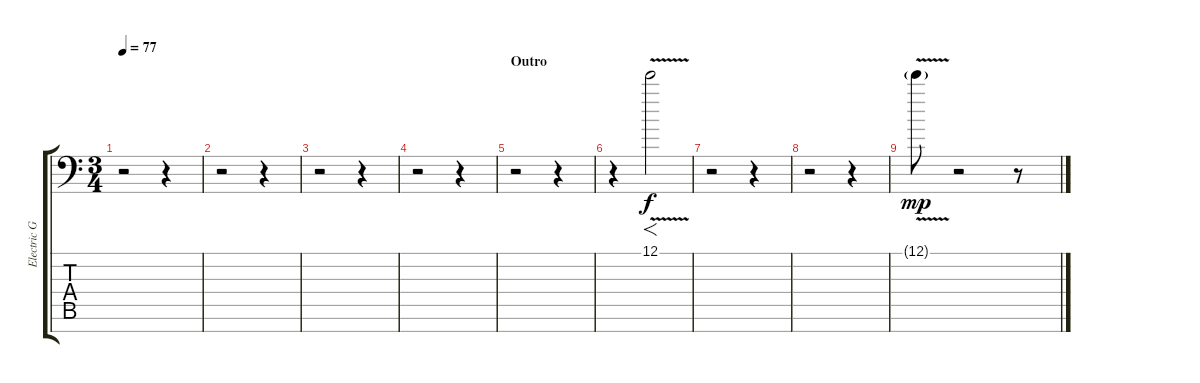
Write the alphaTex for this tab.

\track ("Electric Guitar" "Electric G") {instrument distortionguitar}
\staff {score tabs}
\tuning (E4 B3 G3 D3 A2 E2 A1) {hide}
\ts (3 4)
\tempo 77
\clef f4
\ks c
r.2{dy f} r.4 |
r.2 r.4 |
r.2 r.4 |
r.2 r.4 |
\section ("" "Outro")
r.2 r.4 |
r.4{volume 14} 12.1{v}.2{f} |
r.2 r.4 |
r.2 r.4 |
12.1{v g}.8{dy mp} r.2 r.8
